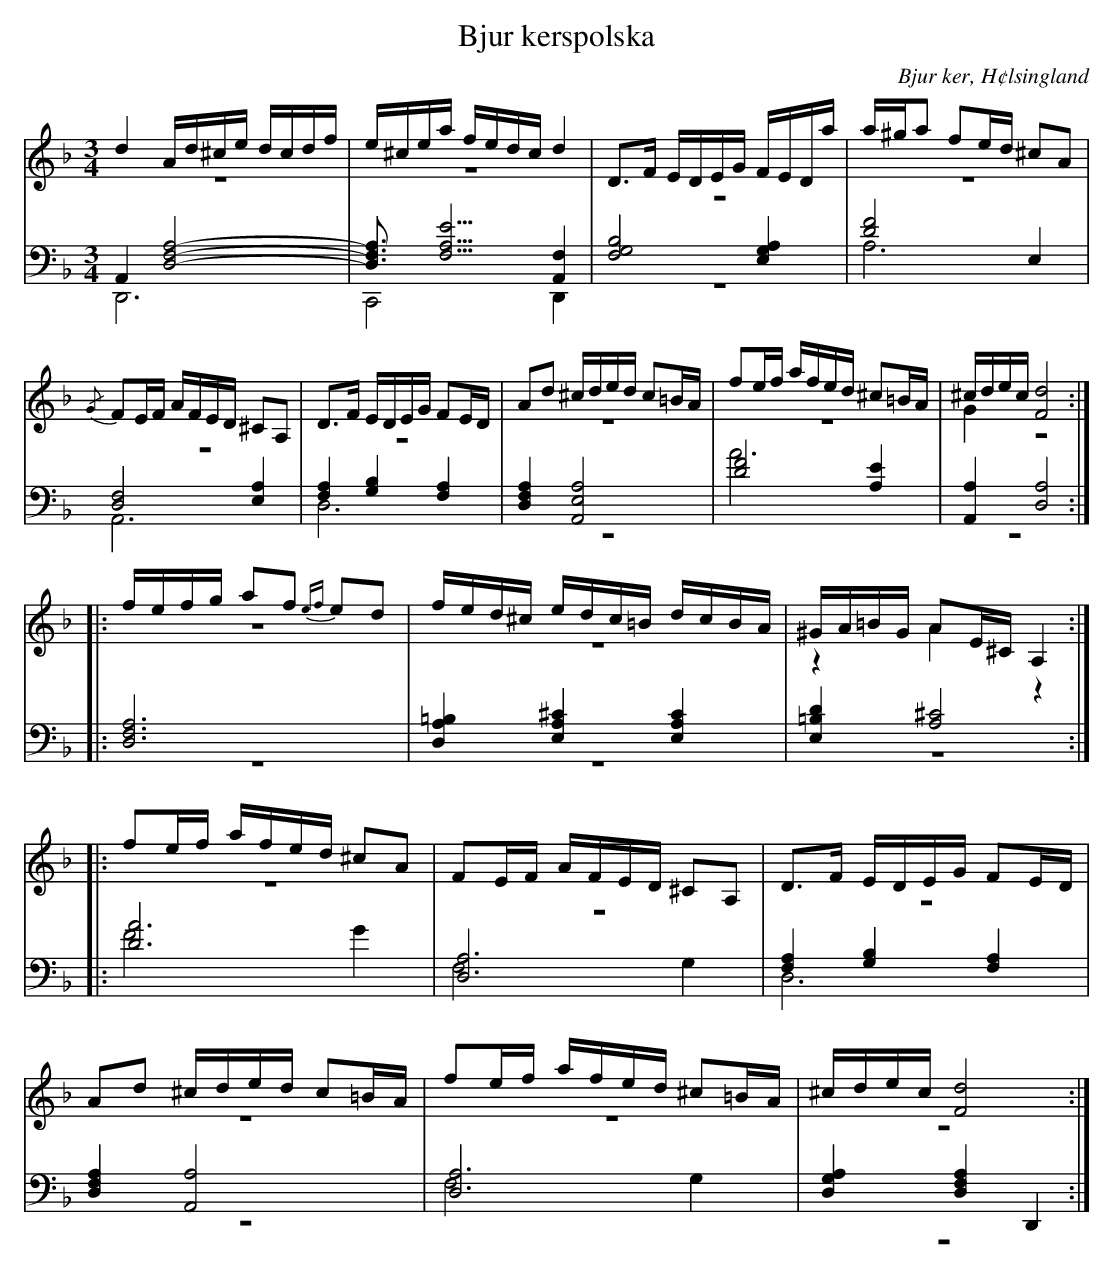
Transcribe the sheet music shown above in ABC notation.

X:1
T: Bjur kerspolska
O: Bjur ker, H¢lsingland
M: 3/4
L: 1/16
K: Dm
V:1
V:2 merge
V:3
V:4 merge
V:1
d4 Ad^ce dcdf |e^cea fedc d4|D2>F2 EDEG FEDa|a^ga2 f2ed ^c2A2|
{/G}F2EF AFED ^C2A,2|D2>F2 EDEG F2ED|A2d2 ^cded c2=BA|f2ef afed ^c2=BA|^cdec [F8d8]:|
|:fefg a2f2 {ef}e2d2 |fed^c edc=B dcBA|^GA=BG A2E^C A,4:|
|:f2ef afed ^c2A2|F2EF AFED ^C2A,2|D2>F2 EDEG F2ED|
A2d2 ^cded c2=BA|f2ef afed ^c2=BA|^cdec [F8d8]:|
V:2
z12|z12|z12|z12|
z12|z12|z12|z12|G4 z8:|
|:z12|z12|z4 A4 z4:|
|:z12|z12|z12|
z12|z12|z12:|
V:3 clef=bass
A,,4 [D,8F,8A,8]-|[D,3F,3A,3] [F,5A,5E5] [F,4A,,4]|[B,8F,8G,8] [E,4G,4A,4]|[D8F8] E,4|
[D,8F,8] [E,4A,4]|[F,4A,4] [G,4B,4] [F,4A,4]|[D,4F,4A,4] [A,,8E,8A,8]|[D8F8] [A,4E4]|[A,,4A,4] [D,8A,8]:|
|:[D,12F,12A,12]|[D,4A,4=B,4] [E,4A,4^C4] [E,4A,4C4]|[E,4=B,4D4] [A,8^C8]:|
|:[D12A12]|[D,12A,12]|[F,4A,4] [G,4B,4] [F,4A,4]|
[D,4F,4A,4] [A,,8A,8]|[D,12A,12]|[D,4G,4A,4] [D,4F,4A,4] D,,4:|
V:4 clef=bass
D,,12|C,,8 D,,4|z12|A,12|
A,,12|D,12|z12|A12|z12:|
|:z12|z12|z12:|
|:F8 G4|F,8 G,4|D,12|
z12|F,8 G,4|z12:|
